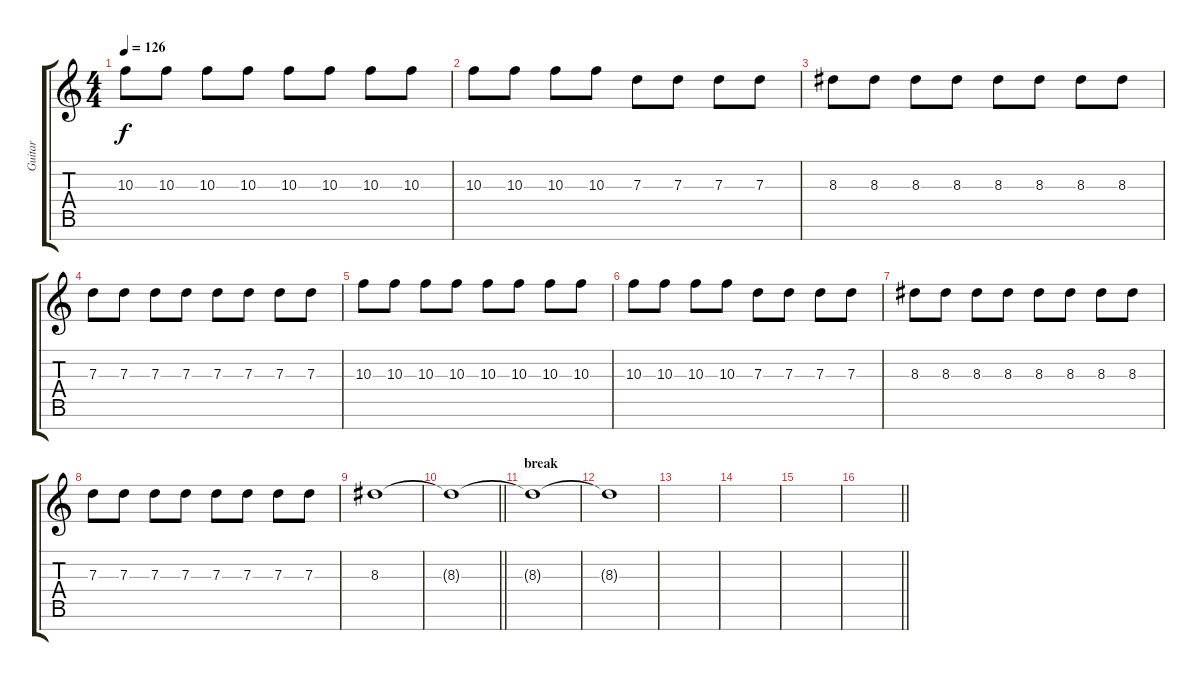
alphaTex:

\track ("Guitar" "Guitar") {instrument distortionguitar}
\staff {score tabs}
\tuning (E4 B3 G3 D3 A2 E2 B1) {hide}
\ts (4 4)
\tempo 126
\clef g2
\ks c
10.3.8{dy f} 10.3.8 10.3.8 10.3.8 10.3.8 10.3.8 10.3.8 10.3.8 |
10.3.8 10.3.8 10.3.8 10.3.8 7.3.8 7.3.8 7.3.8 7.3.8 |
8.3.8 8.3.8 8.3.8 8.3.8 8.3.8 8.3.8 8.3.8 8.3.8 |
7.3.8 7.3.8 7.3.8 7.3.8 7.3.8 7.3.8 7.3.8 7.3.8 |
10.3.8 10.3.8 10.3.8 10.3.8 10.3.8 10.3.8 10.3.8 10.3.8 |
10.3.8 10.3.8 10.3.8 10.3.8 7.3.8 7.3.8 7.3.8 7.3.8 |
8.3.8 8.3.8 8.3.8 8.3.8 8.3.8 8.3.8 8.3.8 8.3.8 |
7.3.8 7.3.8 7.3.8 7.3.8 7.3.8 7.3.8 7.3.8 7.3.8 |
8.3.1{volume 0 balance 8} |
\barLineRight lightlight
8.3{t}.1 |
\section ("" "break")
8.3{t}.1 |
8.3{t}.1 |
|
|
|
\barLineRight lightlight
